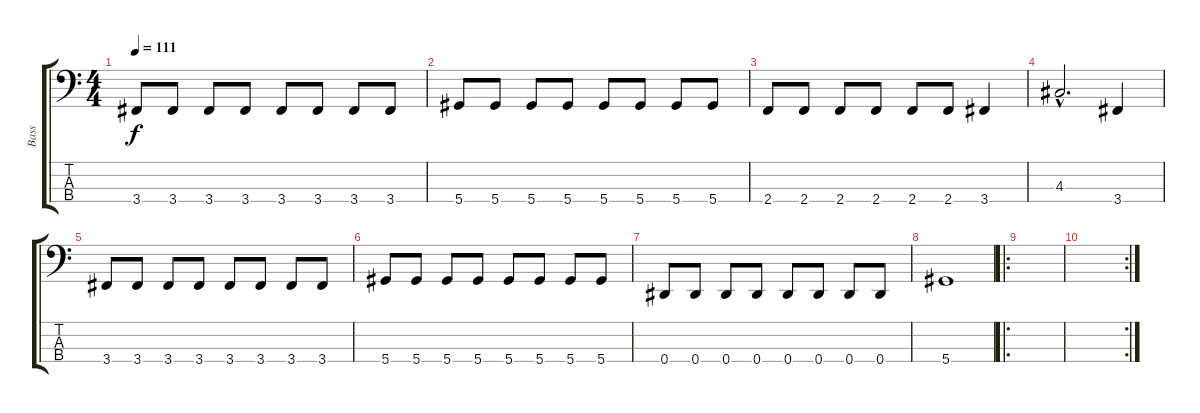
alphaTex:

\track ("Bass" "Bass") {instrument electricbassfinger}
\staff {score tabs}
\tuning (G2 D2 A1 Eb1) {hide}
\ts (4 4)
\tempo 111
\clef f4
\ks c
3.4.8{dy f} 3.4.8 3.4.8 3.4.8 3.4.8 3.4.8 3.4.8 3.4.8 |
5.4.8 5.4.8 5.4.8 5.4.8 5.4.8 5.4.8 5.4.8 5.4.8 |
2.4.8 2.4.8 2.4.8 2.4.8 2.4.8 2.4.8 3.4.4 |
4.3{hac}.2{d} 3.4.4 |
3.4.8 3.4.8 3.4.8 3.4.8 3.4.8 3.4.8 3.4.8 3.4.8 |
5.4.8 5.4.8 5.4.8 5.4.8 5.4.8 5.4.8 5.4.8 5.4.8 |
0.4.8 0.4.8 0.4.8 0.4.8 0.4.8 0.4.8 0.4.8 0.4.8 |
5.4.1 |
\ro
|
\rc 2
